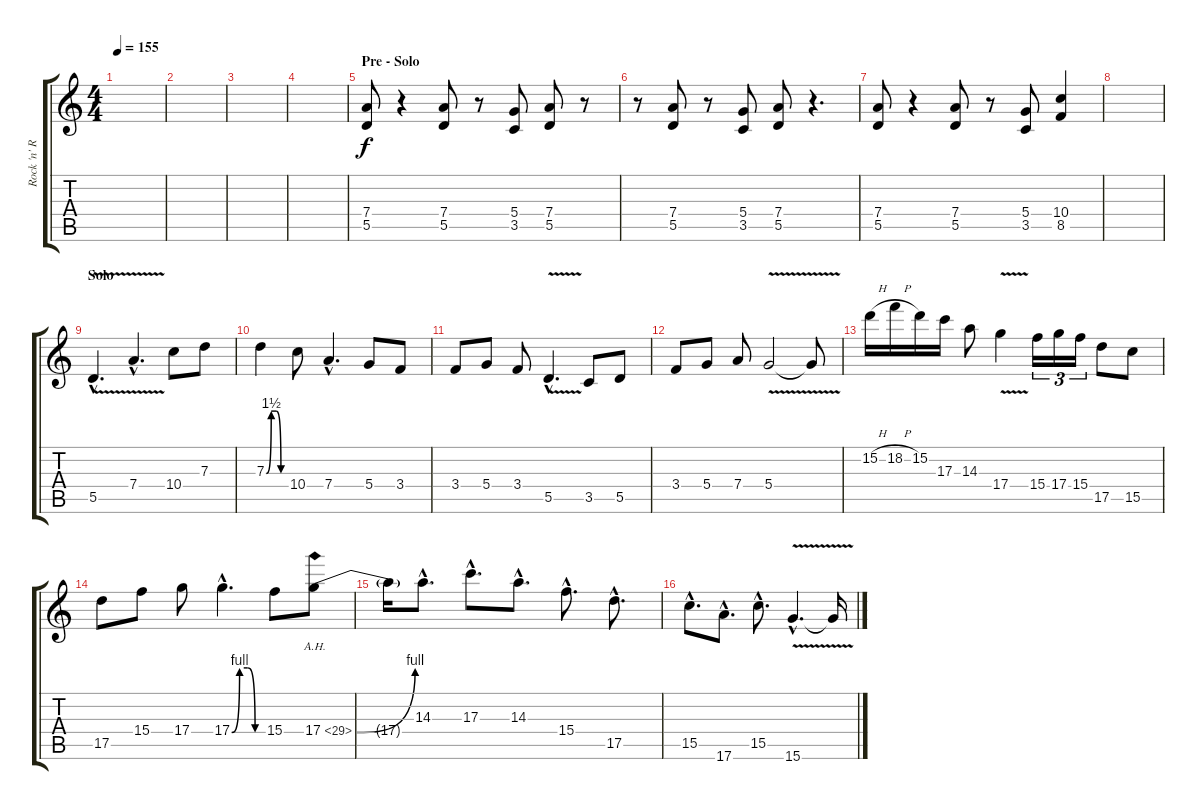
\track ("Rock 'n' Rolf" "Rock 'n' R") {instrument distortionguitar}
\staff {score tabs}
\tuning (E4 B3 G3 D3 A2 E2) {hide}
\ts (4 4)
\tempo 155
\clef g2
\ks c
|
|
|
|
\section ("" "Pre - Solo")
(7.4 5.5).8 r.4 (7.4 5.5).8 r.8 (5.4 3.5).8 (7.4 5.5).8 r.8 |
r.8 (7.4 5.5).8 r.8 (5.4 3.5).8 (7.4 5.5).8 r.4{d} |
(7.4 5.5).8 r.4 (7.4 5.5).8 r.8 (5.4 3.5).8 (10.4 8.5).4 |
|
\section ("" "Solo")
5.5{v hac}.4{d} 7.4{v hac}.4{d} 10.4.8 7.3.8 |
7.3{be (custom 0 0 15 6 30 6 45 0 60 0)}.4 10.4.8 7.4{hac}.4{d} 5.4.8 3.4.8 |
3.4.8 5.4.8 3.4.8 5.5{v hac}.4{d} 3.5.8 5.5.8 |
3.4.8 5.4.8 7.4.8 5.4{v}.2 5.4{t}.8 |
15.2{h}.16 18.2{h}.16 15.2.16 17.3.16 14.3.8 17.4{v}.4 15.4.16{tu (3 2)} 17.4.16{tu (3 2)} 15.4.16{tu (3 2)} 17.5.8 15.5.8 |
17.5.8 15.4.8 17.4.8 17.4{be (custom 0 0 15 4 30 4 45 0 60 0) hac}.4{d} 15.4.8 17.4{be (bend 0 0 60 4) ah 12}.8 |
17.4{t}.16 14.3{hac}.8{d} 17.3{hac}.8{d} 14.3{hac}.8{d} 15.4{hac}.8{d} 17.5{hac}.8{d} |
15.5{hac}.8{d} 17.6{hac}.8{d} 15.5{hac}.8{d} 15.6{v hac}.4{d} 15.6{t}.16
